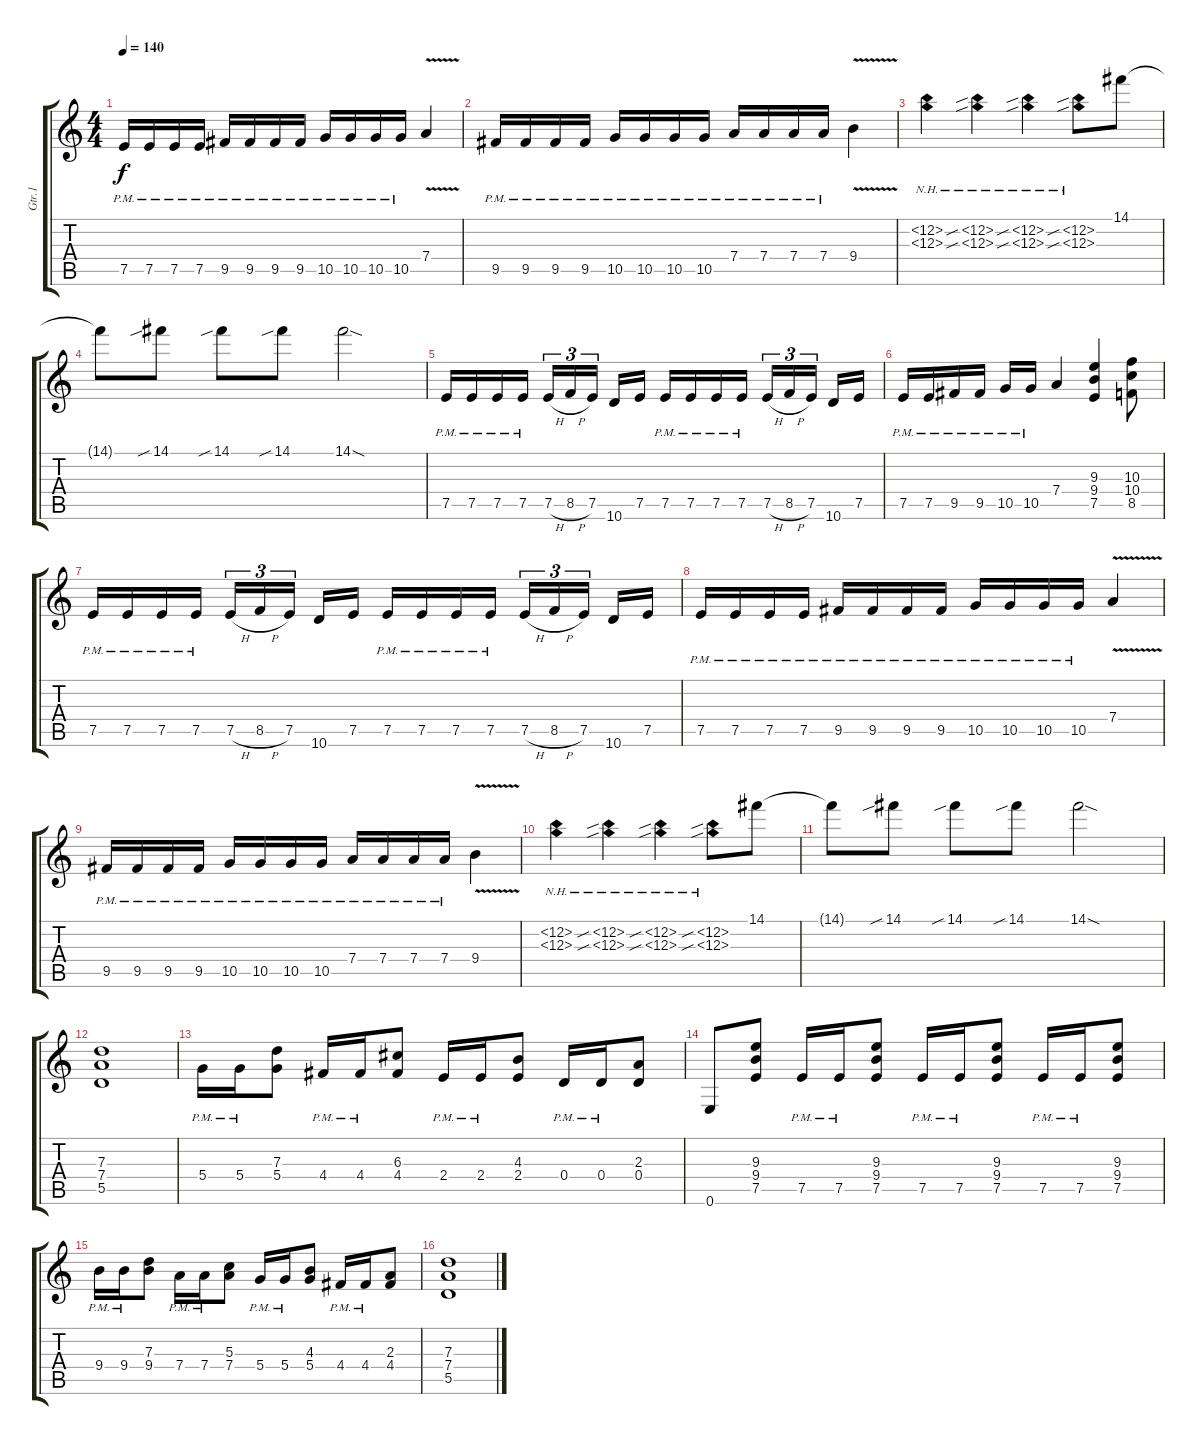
\track ("Gtr.1" "Gtr.1") {instrument distortionguitar}
\staff {score tabs}
\tuning (E4 B3 G3 D3 A2 E2) {hide}
\ts (4 4)
\tempo 140
\clef g2
\ks c
7.5{pm}.16{dy f} 7.5{pm}.16 7.5{pm}.16 7.5{pm}.16 9.5{pm}.16 9.5{pm}.16 9.5{pm}.16 9.5{pm}.16 10.5{pm}.16 10.5{pm}.16 10.5{pm}.16 10.5{pm}.16 7.4{v}.4 |
9.5{pm}.16 9.5{pm}.16 9.5{pm}.16 9.5{pm}.16 10.5{pm}.16 10.5{pm}.16 10.5{pm}.16 10.5{pm}.16 7.4{pm}.16 7.4{pm}.16 7.4{pm}.16 7.4{pm}.16 9.4{v}.4 |
(12.2{nh} 12.3{nh}).4 (12.2{nh sib} 12.3{nh sib}).4 (12.2{nh sib} 12.3{nh sib}).4 (12.2{nh sib} 12.3{nh sib}).8 14.1.8 |
14.1{t}.8 14.1{sib}.8 14.1{sib}.8 14.1{sib}.8 14.1{sod}.2 |
7.5{pm}.16 7.5{pm}.16 7.5{pm}.16 7.5{pm}.16 7.5{h}.16{tu (3 2)} 8.5{h}.16{tu (3 2)} 7.5.16{tu (3 2)} 10.6.16 7.5.16 7.5{pm}.16 7.5{pm}.16 7.5{pm}.16 7.5{pm}.16 7.5{h}.16{tu (3 2)} 8.5{h}.16{tu (3 2)} 7.5.16{tu (3 2)} 10.6.16 7.5.16 |
7.5{pm}.16 7.5{pm}.16 9.5{pm}.16 9.5{pm}.16 10.5{pm}.16 10.5{pm}.16 7.4.4 (9.3 9.4 7.5).4 (10.3 10.4 8.5).8 |
7.5{pm}.16 7.5{pm}.16 7.5{pm}.16 7.5{pm}.16 7.5{h}.16{tu (3 2)} 8.5{h}.16{tu (3 2)} 7.5.16{tu (3 2)} 10.6.16 7.5.16 7.5{pm}.16 7.5{pm}.16 7.5{pm}.16 7.5{pm}.16 7.5{h}.16{tu (3 2)} 8.5{h}.16{tu (3 2)} 7.5.16{tu (3 2)} 10.6.16 7.5.16 |
7.5{pm}.16 7.5{pm}.16 7.5{pm}.16 7.5{pm}.16 9.5{pm}.16 9.5{pm}.16 9.5{pm}.16 9.5{pm}.16 10.5{pm}.16 10.5{pm}.16 10.5{pm}.16 10.5{pm}.16 7.4{v}.4 |
9.5{pm}.16 9.5{pm}.16 9.5{pm}.16 9.5{pm}.16 10.5{pm}.16 10.5{pm}.16 10.5{pm}.16 10.5{pm}.16 7.4{pm}.16 7.4{pm}.16 7.4{pm}.16 7.4{pm}.16 9.4{v}.4 |
(12.2{nh} 12.3{nh}).4 (12.2{nh sib} 12.3{nh sib}).4 (12.2{nh sib} 12.3{nh sib}).4 (12.2{nh sib} 12.3{nh sib}).8 14.1.8 |
14.1{t}.8 14.1{sib}.8 14.1{sib}.8 14.1{sib}.8 14.1{sod}.2 |
(7.3 7.4 5.5).1 |
5.4{pm}.16 5.4{pm}.16 (7.3 5.4).8 4.4{pm}.16 4.4{pm}.16 (6.3 4.4).8 2.4{pm}.16 2.4{pm}.16 (4.3 2.4).8 0.4{pm}.16 0.4{pm}.16 (2.3 0.4).8 |
0.6.8 (9.3 9.4 7.5).8 7.5{pm}.16 7.5{pm}.16 (9.3 9.4 7.5).8 7.5{pm}.16 7.5{pm}.16 (9.3 9.4 7.5).8 7.5{pm}.16 7.5{pm}.16 (9.3 9.4 7.5).8 |
9.4{pm}.16 9.4{pm}.16 (7.3 9.4).8 7.4{pm}.16 7.4{pm}.16 (5.3 7.4).8 5.4{pm}.16 5.4{pm}.16 (4.3 5.4).8 4.4{pm}.16 4.4{pm}.16 (2.3 4.4).8 |
(7.3 7.4 5.5).1
